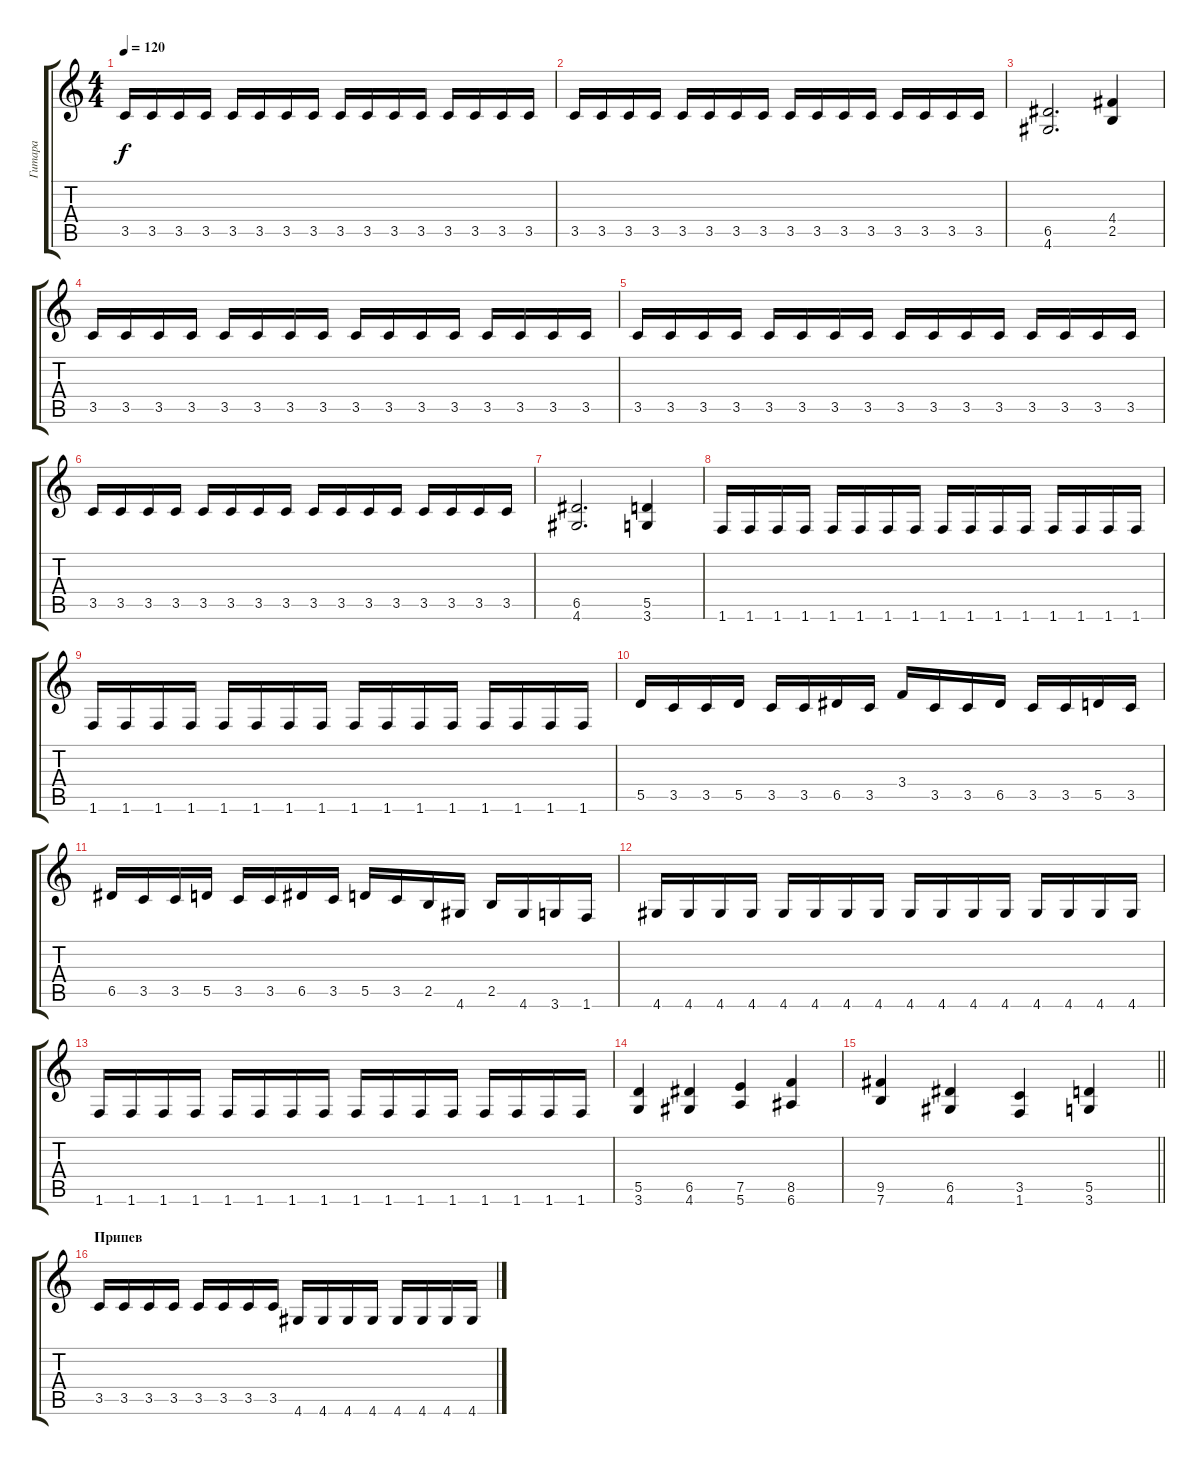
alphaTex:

\track ("Гитара" "Гитара") {instrument distortionguitar}
\staff {score tabs}
\tuning (E4 B3 G3 D3 A2 E2) {hide}
\ts (4 4)
\tempo 120
\clef g2
\ks c
3.5.16{dy f} 3.5.16 3.5.16 3.5.16 3.5.16 3.5.16 3.5.16 3.5.16 3.5.16 3.5.16 3.5.16 3.5.16 3.5.16 3.5.16 3.5.16 3.5.16 |
3.5.16 3.5.16 3.5.16 3.5.16 3.5.16 3.5.16 3.5.16 3.5.16 3.5.16 3.5.16 3.5.16 3.5.16 3.5.16 3.5.16 3.5.16 3.5.16 |
(6.5 4.6).2{d} (4.4 2.5).4 |
3.5.16 3.5.16 3.5.16 3.5.16 3.5.16 3.5.16 3.5.16 3.5.16 3.5.16 3.5.16 3.5.16 3.5.16 3.5.16 3.5.16 3.5.16 3.5.16 |
3.5.16 3.5.16 3.5.16 3.5.16 3.5.16 3.5.16 3.5.16 3.5.16 3.5.16 3.5.16 3.5.16 3.5.16 3.5.16 3.5.16 3.5.16 3.5.16 |
3.5.16 3.5.16 3.5.16 3.5.16 3.5.16 3.5.16 3.5.16 3.5.16 3.5.16 3.5.16 3.5.16 3.5.16 3.5.16 3.5.16 3.5.16 3.5.16 |
(6.5 4.6).2{d} (5.5 3.6).4 |
1.6.16 1.6.16 1.6.16 1.6.16 1.6.16 1.6.16 1.6.16 1.6.16 1.6.16 1.6.16 1.6.16 1.6.16 1.6.16 1.6.16 1.6.16 1.6.16 |
1.6.16 1.6.16 1.6.16 1.6.16 1.6.16 1.6.16 1.6.16 1.6.16 1.6.16 1.6.16 1.6.16 1.6.16 1.6.16 1.6.16 1.6.16 1.6.16 |
5.5.16 3.5.16 3.5.16 5.5.16 3.5.16 3.5.16 6.5.16 3.5.16 3.4.16 3.5.16 3.5.16 6.5.16 3.5.16 3.5.16 5.5.16 3.5.16 |
6.5.16 3.5.16 3.5.16 5.5.16 3.5.16 3.5.16 6.5.16 3.5.16 5.5.16 3.5.16 2.5.16 4.6.16 2.5.16 4.6.16 3.6.16 1.6.16 |
4.6.16 4.6.16 4.6.16 4.6.16 4.6.16 4.6.16 4.6.16 4.6.16 4.6.16 4.6.16 4.6.16 4.6.16 4.6.16 4.6.16 4.6.16 4.6.16 |
1.6.16 1.6.16 1.6.16 1.6.16 1.6.16 1.6.16 1.6.16 1.6.16 1.6.16 1.6.16 1.6.16 1.6.16 1.6.16 1.6.16 1.6.16 1.6.16 |
(5.5 3.6).4 (6.5 4.6).4 (7.5 5.6).4 (8.5 6.6).4 |
\barLineRight lightlight
(9.5 7.6).4 (6.5 4.6).4 (3.5 1.6).4 (5.5 3.6).4 |
\section ("" "Припев")
3.5.16 3.5.16 3.5.16 3.5.16 3.5.16 3.5.16 3.5.16 3.5.16 4.6.16 4.6.16 4.6.16 4.6.16 4.6.16 4.6.16 4.6.16 4.6.16
